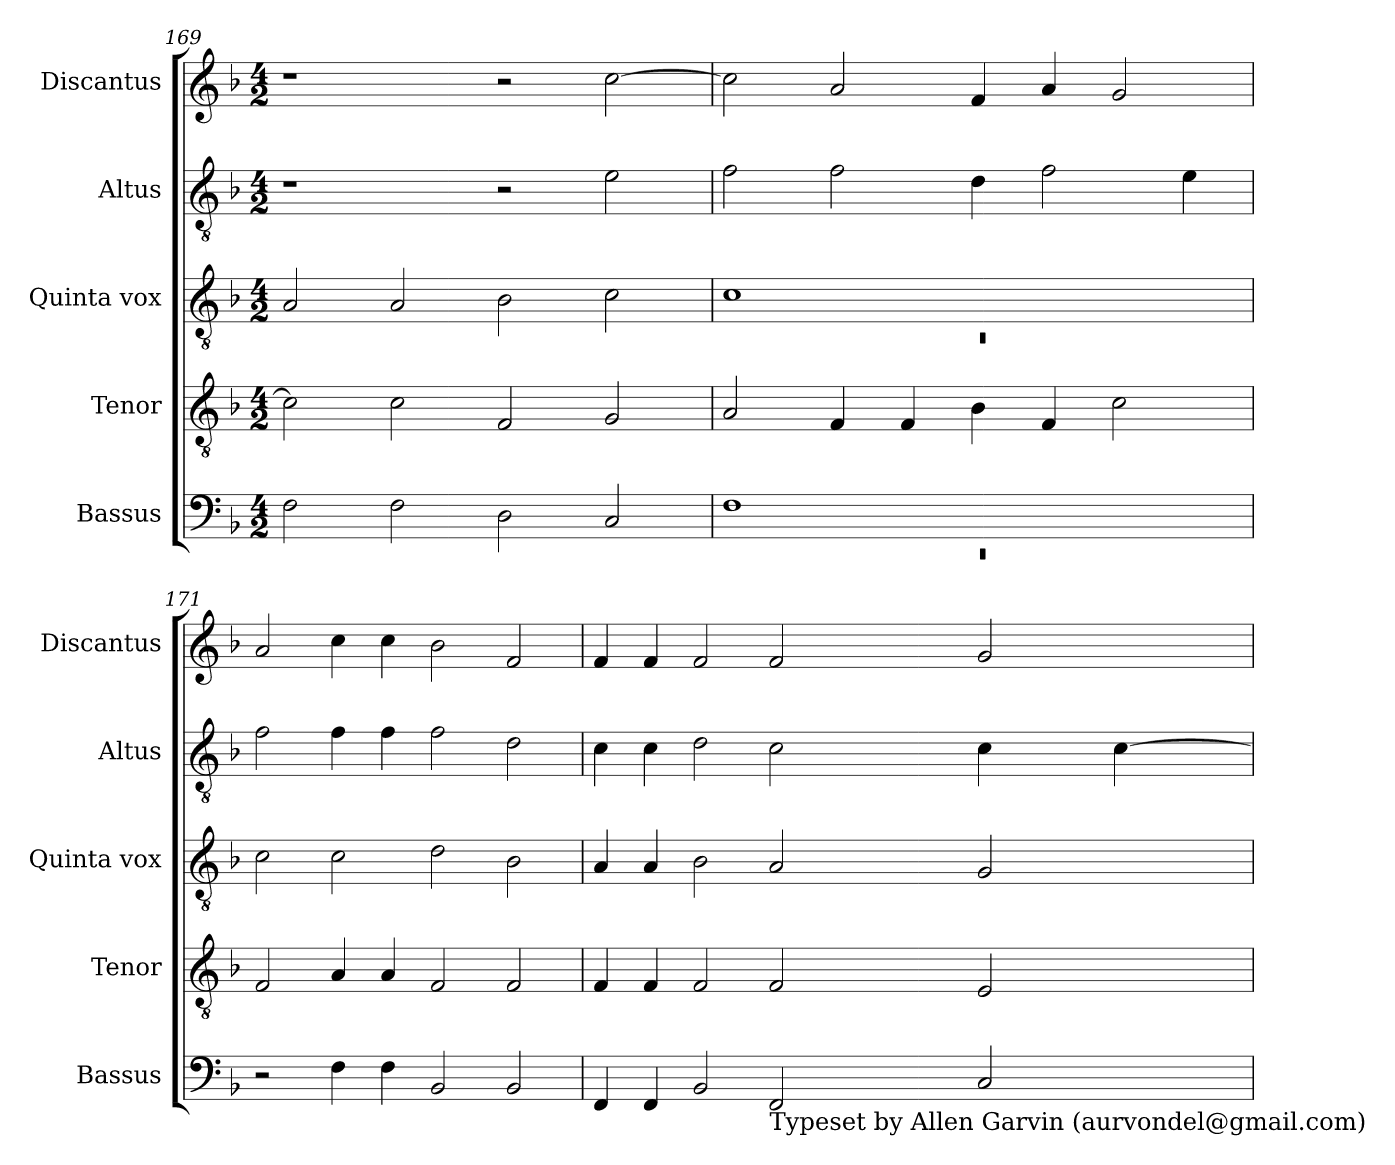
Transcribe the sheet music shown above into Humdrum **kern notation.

**kern	**kern	**kern	**kern	**kern
*part5	*part4	*part3	*part2	*part1
*staff5	*staff4	*staff3	*staff2	*staff1
*I"Bassus	*I"Tenor	*I"Quinta vox	*I"Altus	*I"Discantus
*I'Bassus	*I'Tenor	*I'Quinta vox	*I'Altus	*I'Discantus
*clefF4	*clefGv2	*clefGv2	*clefGv2	*clefG2
*ITrd-3c-5	*ITrd-3c-5	*	*ITrd-3c-5	*ITrd-3c-5
*k[b-e-]	*k[b-e-]	*k[b-]	*k[b-e-]	*k[b-e-]
*B-:	*B-:	*F:	*B-:	*B-:
*M4/2	*M4/2	*M4/2	*M4/2	*M4/2
=169	=169	=169	=169	=169
2B-\	2f\]	2A/	1r	1r
2B-\	2f\	2A/	.	.
2G\	2B-/	2B-\	2r	2r
2F/	2c/	2c\	2a\	[>2ff\
=170	=170	=170	=170	=170
*^	*	*^	*	*
!	!LO:N:vis=1	!	!	!LO:N:vis=1	!	!
1B-	0rEE	2d/	1c	0rC	2b-\	2ff\]
.	.	4B-/	.	.	2b-\	2dd/
.	.	4B-/	.	.	.	.
1ryy	.	4e-\	1ryy	.	4g\	4b-/
.	.	4B-/	.	.	2b-\	4dd/
.	.	2f\	.	.	.	2cc/
.	.	.	.	.	4a\	.
*v	*v	*	*v	*v	*	*
=171	=171	=171	=171	=171
2r	2B-/	2c\	2b-\	2dd/
4B-\	4d/	2c\	4b-\	4ff\
4B-\	4d/	.	4b-\	4ff\
2E-/	2B-/	2d\	2b-\	2ee-\
2E-/	2B-/	2B-\	2g\	2b-/
!!LO:LB:g=z
=172	=172	=172	=172	=172
4BB-/	4B-/	4A/	4f\	4b-/
4BB-/	4B-/	4A/	4f\	4b-/
2E-/	2B-/	2B-\	2g\	2b-/
!LO:TX:b:t=Typeset by Allen Garvin (aurvondel@gmail.com)	!	!	!	!
2BB-/	2B-/	2A/	2f\	2b-/
2F/	2A/	2G/	4f\	2cc/
.	.	.	[>4f\	.
=	=	=	=	=
*-	*-	*-	*-	*-
